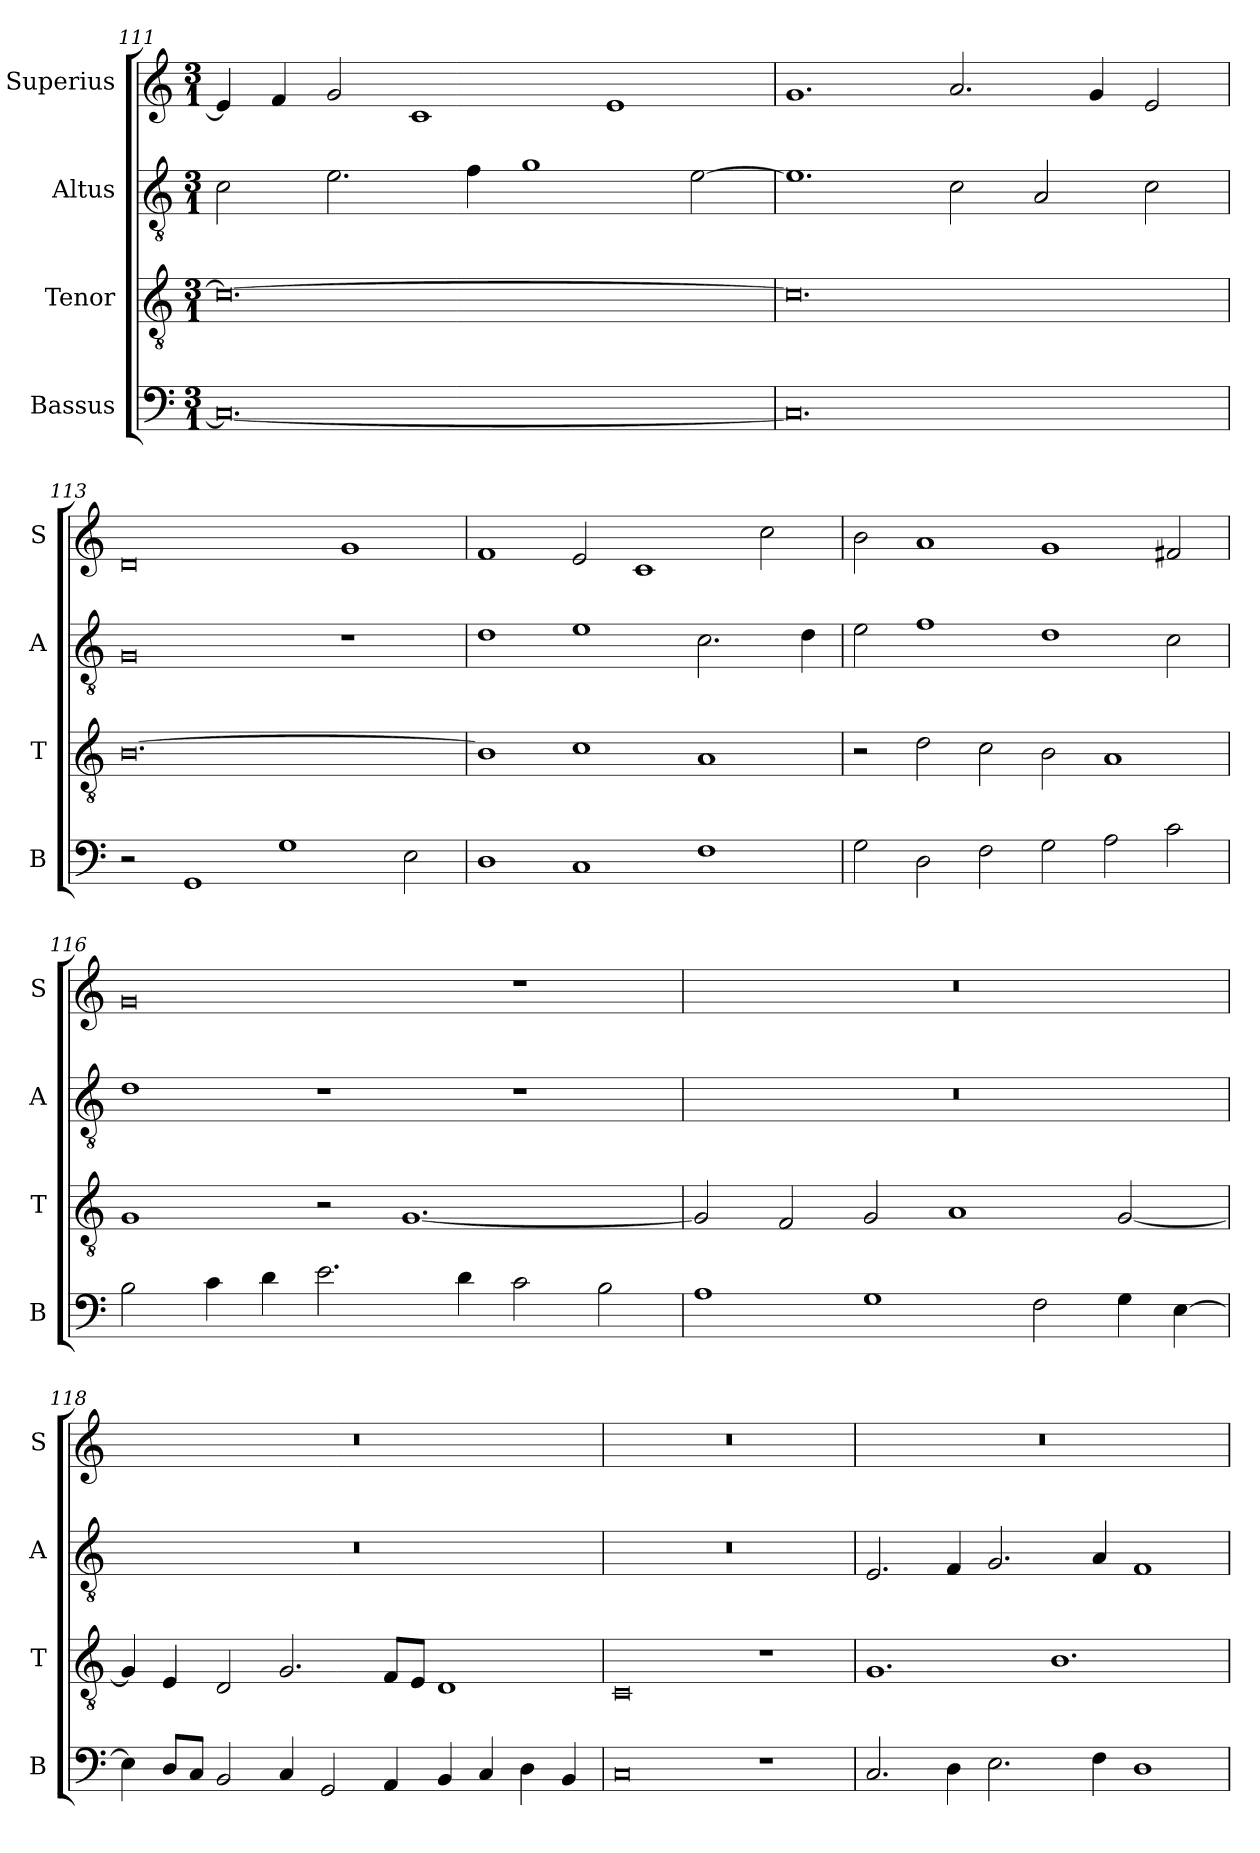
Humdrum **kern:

**kern	**kern	**kern	**kern
*part4	*part3	*part2	*part1
*staff4	*staff3	*staff2	*staff1
*I"Bassus	*I"Tenor	*I"Altus	*I"Superius
*I'B	*I'T	*I'A	*I'S
*clefF4	*clefGv2	*clefGv2	*clefG2
*k[]	*k[]	*k[]	*k[]
*M3/1	*M3/1	*M3/1	*M3/1
=111	=111	=111	=111
0.C_	0.c_	2c\	4e/]
.	.	.	4f/
.	.	2.e\	2g/
.	.	.	1c
.	.	4f\	.
.	.	1g	.
.	.	.	1e
.	.	[2e\	.
=112	=112	=112	=112
0.C]	0.c]	1.e]	1.g
.	.	2c\	2.a/
.	.	2A/	.
.	.	.	4g/
.	.	2c\	2e/
=113	=113	=113	=113
2r	[0.B	0G	0d
1GG	.	.	.
1G	.	.	.
.	.	1r	1g
2E\	.	.	.
=114	=114	=114	=114
1D	1B]	1d	1f
1C	1c	1e	2e/
.	.	.	1c
1F	1A	2.c\	.
.	.	.	2cc\
.	.	4d\	.
=115	=115	=115	=115
2G\	2r	2e\	2b\
2D\	2d\	1f	1a
2F\	2c\	.	.
2G\	2B\	1d	1g
2A\	1A	.	.
2c\	.	2c\	2f#X/
=116	=116	=116	=116
2B\	1G	1d	0g
4c\	.	.	.
4d\	.	.	.
2.e\	2r	1r	.
.	[1.G	.	.
4d\	.	.	.
2c\	.	1r	1r
2B\	.	.	.
=117	=117	=117	=117
1A	2G/]	0.r	0.r
.	2F/	.	.
1G	2G/	.	.
.	1A	.	.
2F\	.	.	.
4G\	[2G/	.	.
[4E\	.	.	.
=118	=118	=118	=118
4E\]	4G/]	0.r	0.r
8D/L	4E/	.	.
8C/J	.	.	.
2BB/	2D/	.	.
4C/	2.G/	.	.
2GG/	.	.	.
4AA/	8F/L	.	.
.	8E/J	.	.
4BB/	1D	.	.
4C/	.	.	.
4D\	.	.	.
4BB/	.	.	.
=119	=119	=119	=119
0C	0C	0.r	0.r
1r	1r	.	.
=120	=120	=120	=120
2.C/	1.G	2.E/	0.r
4D\	.	4F/	.
2.E\	.	2.G/	.
.	1.B	.	.
4F\	.	4A/	.
1D	.	1F	.
=	=	=	=
*-	*-	*-	*-
